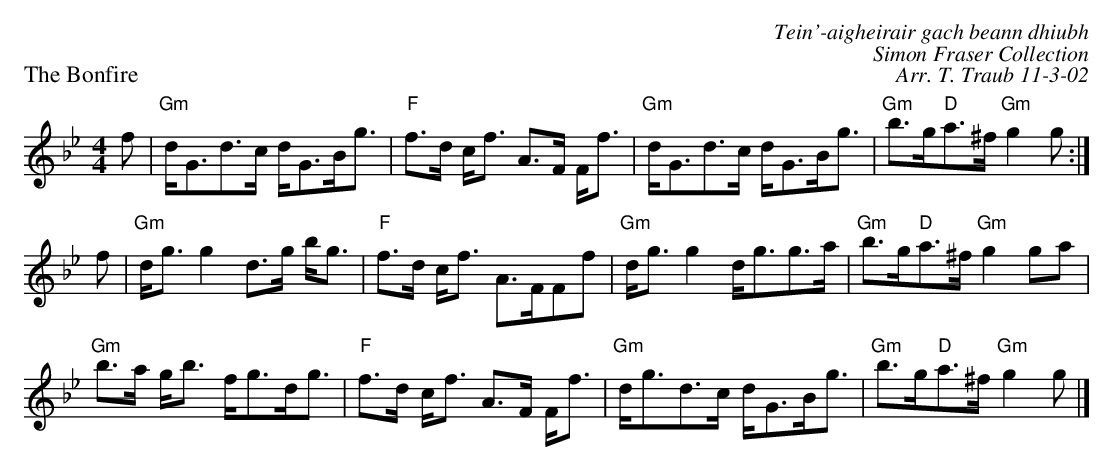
X:1
P: The Bonfire
C: Tein'-aigheirair gach beann dhiubh
C: Simon Fraser Collection
C: Arr. T. Traub 11-3-02
K: Bb
M: 4/4
L: 1/8
f|"Gm"d<Gd>c d<GB<g|"F"f>d c<f A>F F<f|"Gm"d<Gd>c d<GB<g|"Gm"b>g"D"a>^f "Gm"g2 g :|
f|"Gm"d<g g2 d>g b<g|"F"f>d c<f A>FFf|"Gm"d<g g2 d<gg>a|"Gm"b>g"D"a>^f "Gm"g2 ga|
"Gm"b>a g<b f<gd<g|"F"f>d c<f A>F F<f|"Gm"d<gd>c d<GB<g|"Gm"b>g"D"a>^f "Gm"g2 g |]
